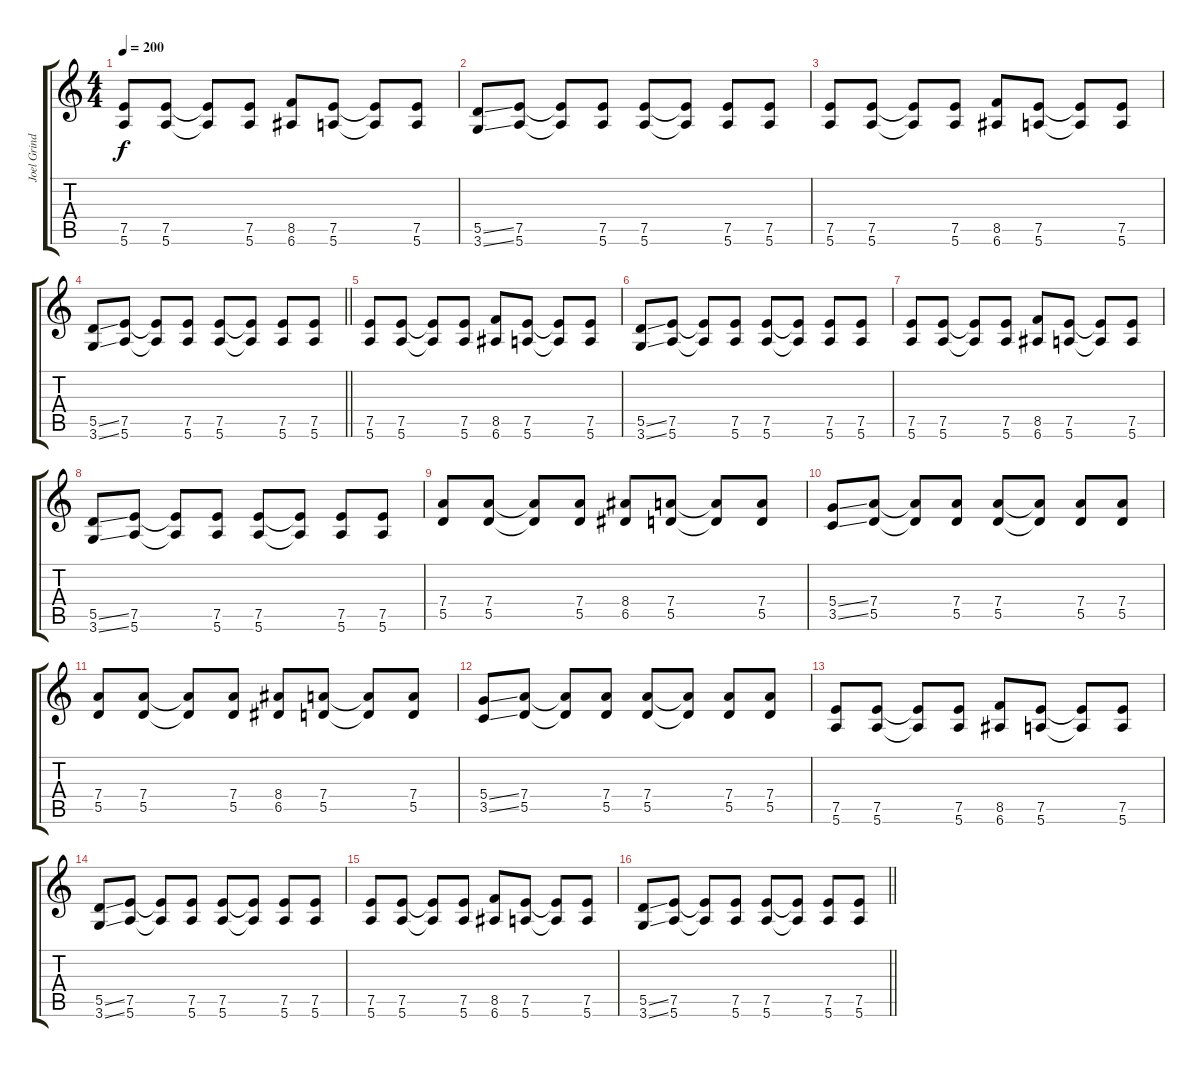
\track ("Joel Grind (lead)" "Joel Grind") {instrument overdrivenguitar}
\staff {score tabs}
\tuning (E4 B3 G3 D3 A2 E2) {hide}
\ts (4 4)
\tempo 200
\clef g2
\ks c
(7.5 5.6).8{dy f} (7.5 5.6).8 (7.5{t} 5.6{t}).8 (7.5 5.6).8 (8.5 6.6).8 (7.5 5.6).8 (7.5{t} 5.6{t}).8 (7.5 5.6).8 |
(5.5{ss} 3.6{ss}).8 (7.5 5.6).8 (7.5{t} 5.6{t}).8 (7.5 5.6).8 (7.5 5.6).8 (7.5{t} 5.6{t}).8 (7.5 5.6).8 (7.5 5.6).8 |
(7.5 5.6).8 (7.5 5.6).8 (7.5{t} 5.6{t}).8 (7.5 5.6).8 (8.5 6.6).8 (7.5 5.6).8 (7.5{t} 5.6{t}).8 (7.5 5.6).8 |
\barLineRight lightlight
(5.5{ss} 3.6{ss}).8 (7.5 5.6).8 (7.5{t} 5.6{t}).8 (7.5 5.6).8 (7.5 5.6).8 (7.5{t} 5.6{t}).8 (7.5 5.6).8 (7.5 5.6).8 |
(7.5 5.6).8 (7.5 5.6).8 (7.5{t} 5.6{t}).8 (7.5 5.6).8 (8.5 6.6).8 (7.5 5.6).8 (7.5{t} 5.6{t}).8 (7.5 5.6).8 |
(5.5{ss} 3.6{ss}).8 (7.5 5.6).8 (7.5{t} 5.6{t}).8 (7.5 5.6).8 (7.5 5.6).8 (7.5{t} 5.6{t}).8 (7.5 5.6).8 (7.5 5.6).8 |
(7.5 5.6).8 (7.5 5.6).8 (7.5{t} 5.6{t}).8 (7.5 5.6).8 (8.5 6.6).8 (7.5 5.6).8 (7.5{t} 5.6{t}).8 (7.5 5.6).8 |
(5.5{ss} 3.6{ss}).8 (7.5 5.6).8 (7.5{t} 5.6{t}).8 (7.5 5.6).8 (7.5 5.6).8 (7.5{t} 5.6{t}).8 (7.5 5.6).8 (7.5 5.6).8 |
(7.4 5.5).8 (7.4 5.5).8 (7.4{t} 5.5{t}).8 (7.4 5.5).8 (8.4 6.5).8 (7.4 5.5).8 (7.4{t} 5.5{t}).8 (7.4 5.5).8 |
(5.4{ss} 3.5{ss}).8 (7.4 5.5).8 (7.4{t} 5.5{t}).8 (7.4 5.5).8 (7.4 5.5).8 (7.4{t} 5.5{t}).8 (7.4 5.5).8 (7.4 5.5).8 |
(7.4 5.5).8 (7.4 5.5).8 (7.4{t} 5.5{t}).8 (7.4 5.5).8 (8.4 6.5).8 (7.4 5.5).8 (7.4{t} 5.5{t}).8 (7.4 5.5).8 |
(5.4{ss} 3.5{ss}).8 (7.4 5.5).8 (7.4{t} 5.5{t}).8 (7.4 5.5).8 (7.4 5.5).8 (7.4{t} 5.5{t}).8 (7.4 5.5).8 (7.4 5.5).8 |
(7.5 5.6).8 (7.5 5.6).8 (7.5{t} 5.6{t}).8 (7.5 5.6).8 (8.5 6.6).8 (7.5 5.6).8 (7.5{t} 5.6{t}).8 (7.5 5.6).8 |
(5.5{ss} 3.6{ss}).8 (7.5 5.6).8 (7.5{t} 5.6{t}).8 (7.5 5.6).8 (7.5 5.6).8 (7.5{t} 5.6{t}).8 (7.5 5.6).8 (7.5 5.6).8 |
(7.5 5.6).8 (7.5 5.6).8 (7.5{t} 5.6{t}).8 (7.5 5.6).8 (8.5 6.6).8 (7.5 5.6).8 (7.5{t} 5.6{t}).8 (7.5 5.6).8 |
\barLineRight lightlight
(5.5{ss} 3.6{ss}).8 (7.5 5.6).8 (7.5{t} 5.6{t}).8 (7.5 5.6).8 (7.5 5.6).8 (7.5{t} 5.6{t}).8 (7.5 5.6).8 (7.5 5.6).8
